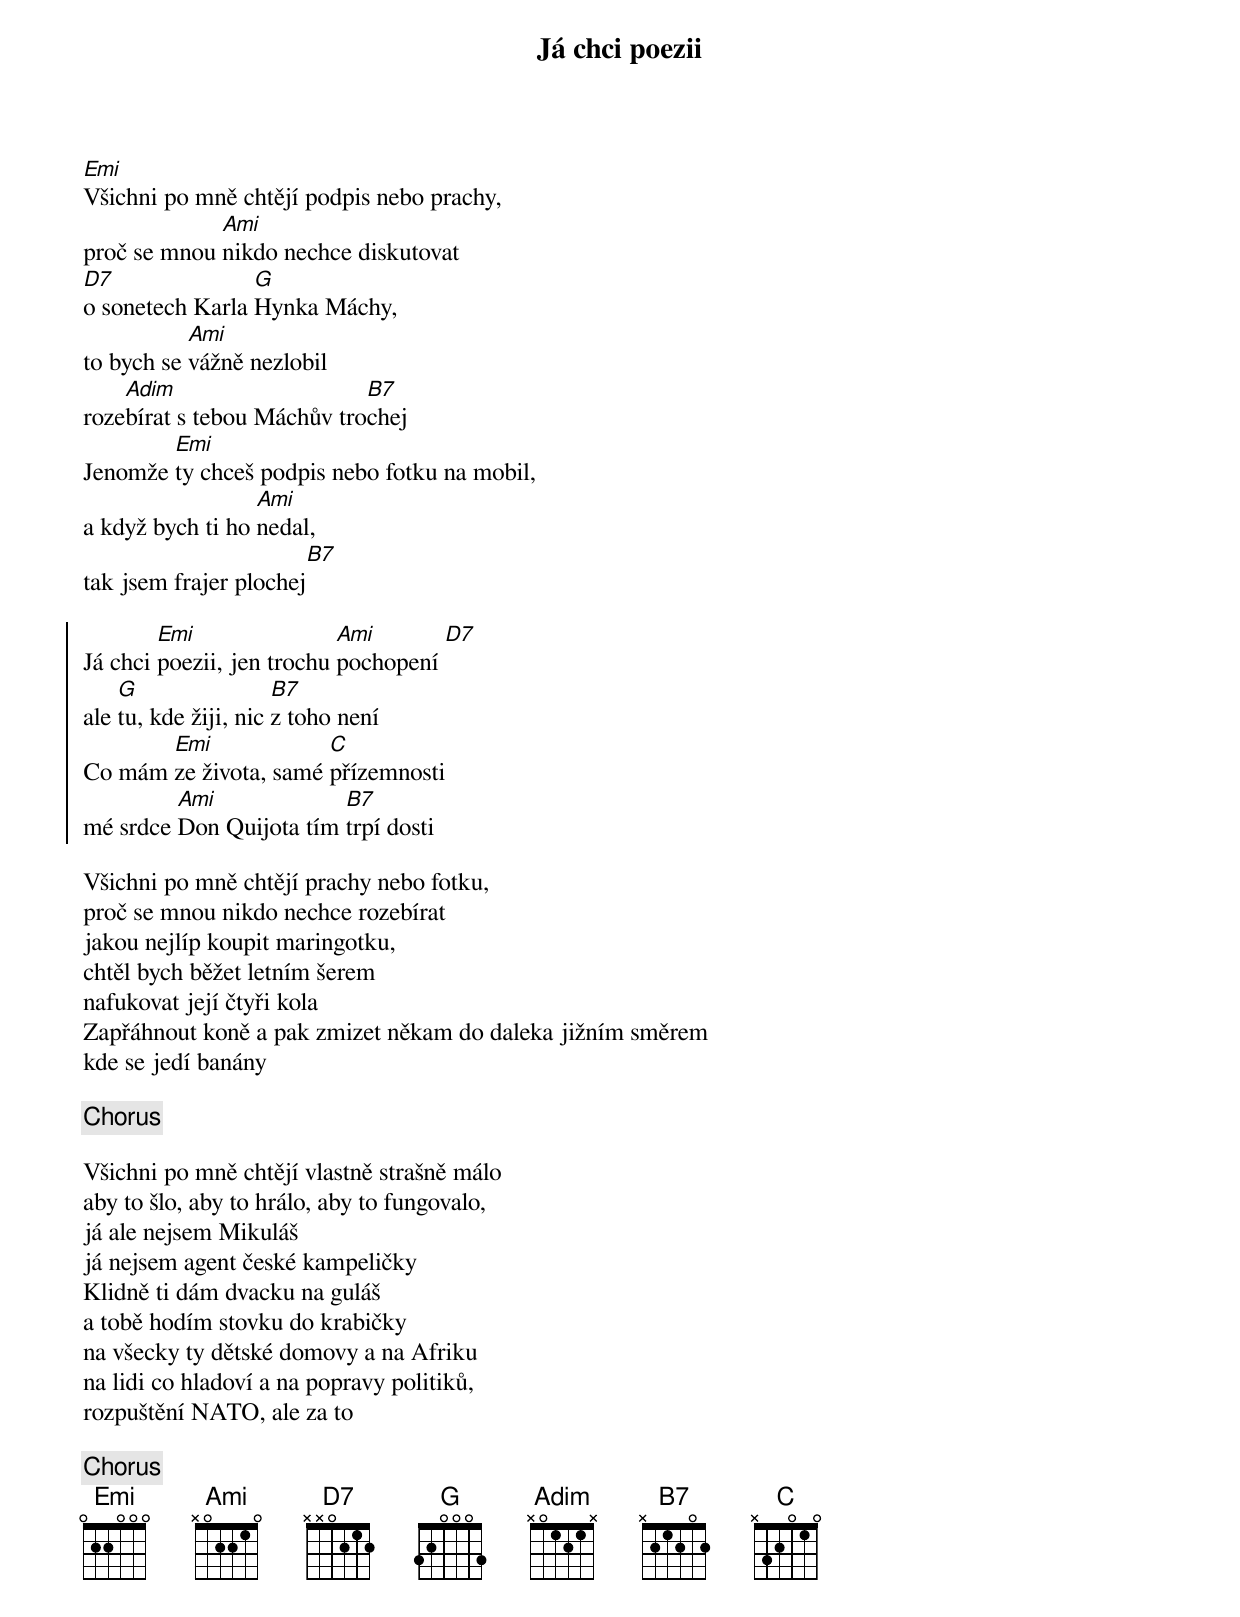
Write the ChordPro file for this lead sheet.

{title: Já chci poezii}
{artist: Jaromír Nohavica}
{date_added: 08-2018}
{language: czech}
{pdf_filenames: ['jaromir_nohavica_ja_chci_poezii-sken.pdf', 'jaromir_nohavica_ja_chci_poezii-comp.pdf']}
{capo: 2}
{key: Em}
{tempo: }
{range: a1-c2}
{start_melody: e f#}


{start_of_verse}
[Emi]Všichni po mně chtějí podpis nebo prachy,
proč se mnou [Ami]nikdo nechce diskutovat
[D7]o sonetech Karla [G]Hynka Máchy,
to bych se [Ami]vážně nezlobil
roze[Adim]bírat s tebou Máchův tro[B7]chej
Jenomže [Emi]ty chceš podpis nebo fotku na mobil,
a když bych ti ho [Ami]nedal,
tak jsem frajer plochej[B7]
{end_of_verse}

{start_of_chorus}
Já chci [Emi]poezii, jen trochu [Ami]pochopení [D7]
ale [G]tu, kde žiji, nic [B7]z toho není
Co mám [Emi]ze života, samé [C]přízemnosti
mé srdce [Ami]Don Quijota tím [B7]trpí dosti
{end_of_chorus}

{start_of_verse}
Všichni po mně chtějí prachy nebo fotku,
proč se mnou nikdo nechce rozebírat
jakou nejlíp koupit maringotku,
chtěl bych běžet letním šerem
nafukovat její čtyři kola
Zapřáhnout koně a pak zmizet někam do daleka jižním směrem
kde se jedí banány
{end_of_verse}

{chorus}

{start_of_verse}
Všichni po mně chtějí vlastně strašně málo
aby to šlo, aby to hrálo, aby to fungovalo,
já ale nejsem Mikuláš
já nejsem agent české kampeličky
Klidně ti dám dvacku na guláš
a tobě hodím stovku do krabičky
na všecky ty dětské domovy a na Afriku
na lidi co hladoví a na popravy politiků,
rozpuštění NATO, ale za to
{end_of_verse}

{chorus}
